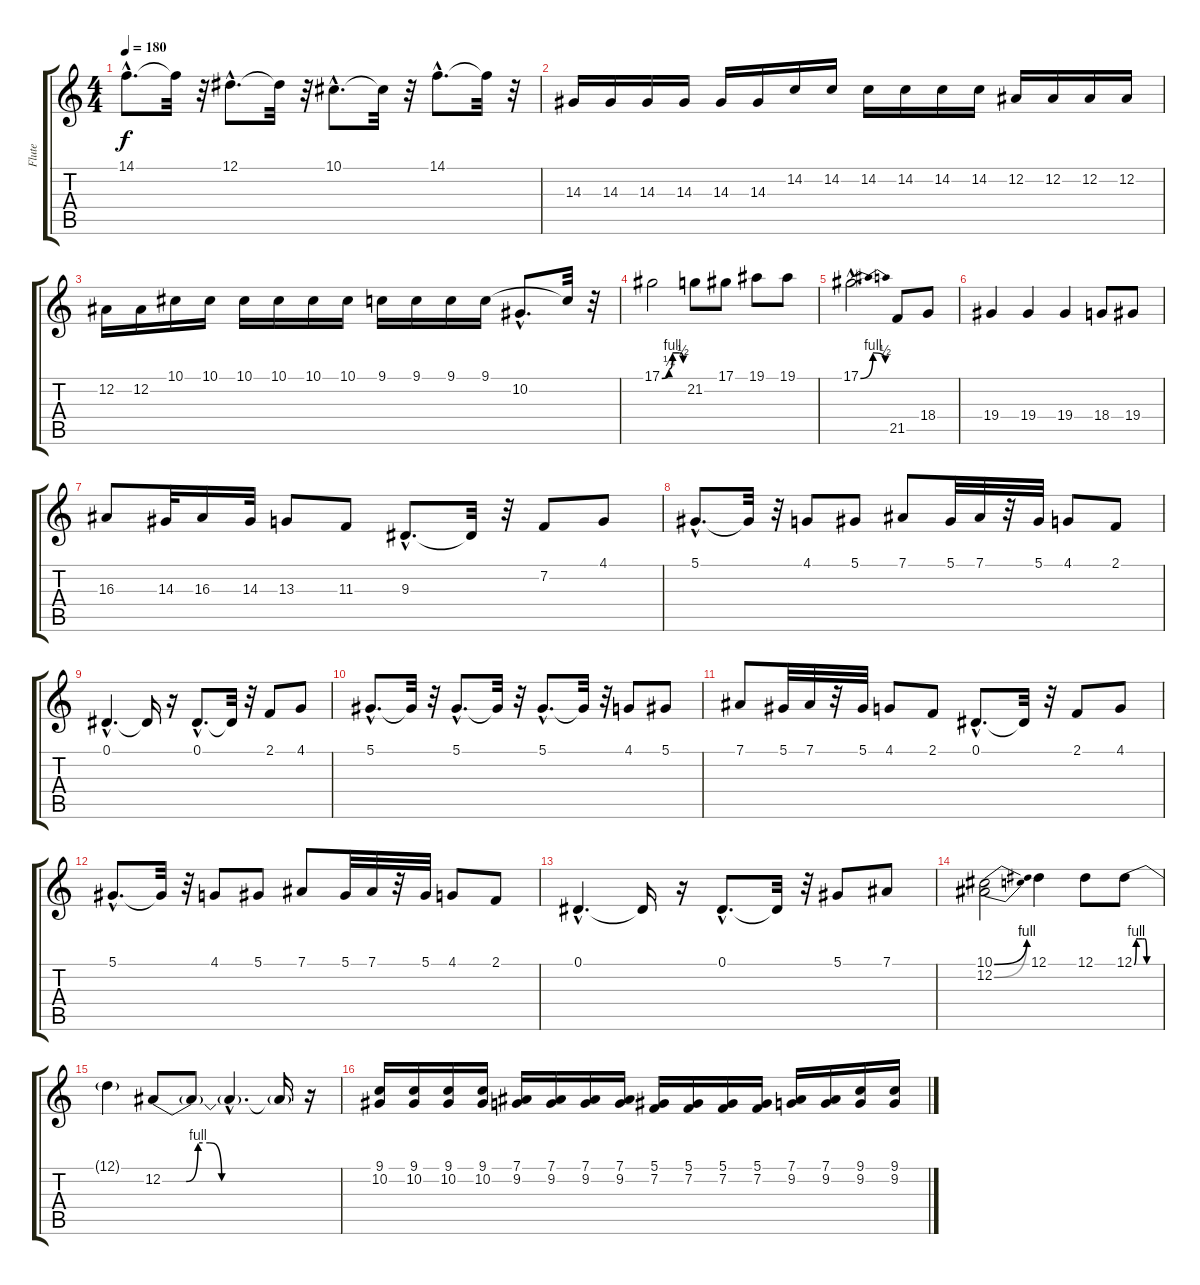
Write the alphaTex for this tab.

\track ("Flute" "Flute") {instrument flute}
\staff {score tabs}
\tuning (Eb4 Bb3 Gb3 Db3 Ab2 Eb2) {hide}
\ts (4 4)
\tempo 180
\clef g2
\ks c
14.1{hac t}.8{d dy f} 14.1{t}.32 r.32 12.1{hac}.8{d} 12.1{t}.32 r.32 10.1{hac}.8{d} 10.1{t}.32 r.32 14.1{hac}.8{d} 14.1{t}.32 r.32 |
14.3.16 14.3.16 14.3.16 14.3.16 14.3.16 14.3.16 14.2.16 14.2.16 14.2.16 14.2.16 14.2.16 14.2.16 12.2.16 12.2.16 12.2.16 12.2.16 |
12.2.16 12.2.16 10.1.16 10.1.16 10.1.16 10.1.16 10.1.16 10.1.16 9.1.16 9.1.16 9.1.16 9.1.16 10.2{hac}.8{d} 9.1{t}.32 r.32 |
17.1{be (custom 0 0 20 1 30 4 50 4 60 2)}.2{volume 9} 21.2.8 17.1.8 19.1.8 19.1.8 |
17.1{be (bendrelease 0 0 30 4 55 4 60 2) hac}.2{d} 21.5.8 18.4.8 |
19.4.4 19.4.4 19.4.4 18.4.8 19.4.8 |
16.3.8 14.3.32 16.3.16 14.3.32 13.3.8 11.3.8 9.3{hac}.8{d} 9.3{t}.32 r.32 7.2.8 4.1.8 |
5.1{hac}.8{d} 5.1{t}.32 r.32 4.1.8 5.1.8 7.1.8 5.1.32 7.1.32 r.32 5.1.32 4.1.8 2.1.8 |
0.1{hac}.4{d} 0.1{t}.16 r.16 0.1{hac}.8{d} 0.1{t}.32 r.32 2.1.8 4.1.8 |
5.1{hac}.8{d} 5.1{t}.32 r.32 5.1{hac}.8{d} 5.1{t}.32 r.32 5.1{hac}.8{d} 5.1{t}.32 r.32 4.1.8 5.1.8 |
7.1.8 5.1.32 7.1.32 r.32 5.1.32 4.1.8 2.1.8 0.1{hac}.8{d} 0.1{t}.32 r.32 2.1.8 4.1.8 |
5.1{hac}.8{d} 5.1{t}.32 r.32 4.1.8 5.1.8 7.1.8 5.1.32 7.1.32 r.32 5.1.32 4.1.8 2.1.8 |
0.1{hac}.4{d} 0.1{t}.16 r.16 0.1{hac}.8{d} 0.1{t}.32 r.32 5.1.8 7.1.8 |
(10.1{be (bend 0 0 60 4)} 12.2{be (bend 0 0 60 4)}).2 12.1.4 12.1.8 12.1{be (custom 0 0 5 4 10 4 20 4 25 4 30 0 45 0 60 0)}.8 |
12.1{t}.4 12.2{be (custom 0 0 5 0 10 0 15 4 20 4 25 0 30 0 45 0 60 0)}.8 12.2{t}.8 12.2{hac t}.4{d} 12.2{t}.16 r.16 |
(9.1 10.2).16 (9.1 10.2).16 (9.1 10.2).16 (9.1 10.2).16 (7.1 9.2).16 (7.1 9.2).16 (7.1 9.2).16 (7.1 9.2).16 (5.1 7.2).16 (5.1 7.2).16 (5.1 7.2).16 (5.1 7.2).16 (7.1 9.2).16 (7.1 9.2).16 (9.1 9.2).16 (9.1 9.2).16
